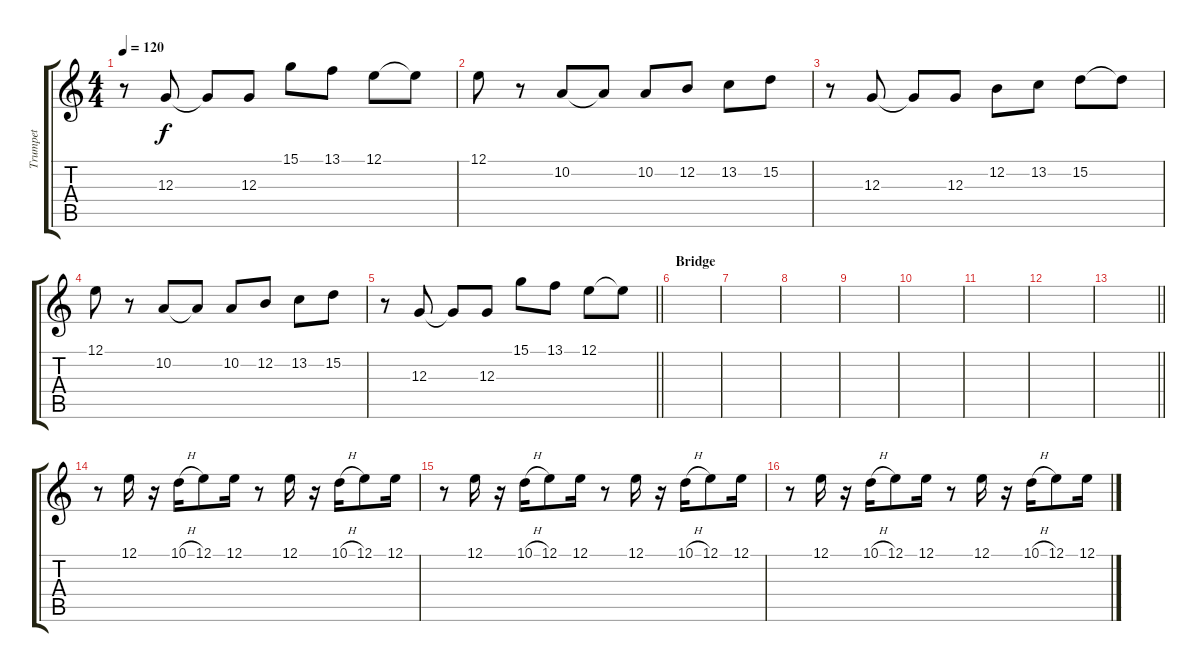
\track ("Trumpet" "Trumpet") {instrument trumpet}
\staff {score tabs}
\tuning (E4 B3 G3 D3 A2 E2) {hide}
\ts (4 4)
\tempo 120
\clef g2
\ks c
r.8{dy f} 12.3.8 12.3{t}.8 12.3.8 15.1.8 13.1.8 12.1.8 12.1{t}.8 |
12.1.8 r.8 10.2.8 10.2{t}.8 10.2.8 12.2.8 13.2.8 15.2.8 |
r.8 12.3.8 12.3{t}.8 12.3.8 12.2.8 13.2.8 15.2.8 15.2{t}.8 |
12.1.8 r.8 10.2.8 10.2{t}.8 10.2.8 12.2.8 13.2.8 15.2.8 |
\barLineRight lightlight
r.8 12.3.8 12.3{t}.8 12.3.8 15.1.8 13.1.8 12.1.8 12.1{t}.8 |
\section ("" "Bridge")
|
|
|
|
|
|
|
\barLineRight lightlight
|
\section ("" "")
r.8 12.1.16 r.16 10.1{h}.16 12.1.8 12.1.16 r.8 12.1.16 r.16 10.1{h}.16 12.1.8 12.1.16 |
r.8 12.1.16 r.16 10.1{h}.16 12.1.8 12.1.16 r.8 12.1.16 r.16 10.1{h}.16 12.1.8 12.1.16 |
r.8 12.1.16 r.16 10.1{h}.16 12.1.8 12.1.16 r.8 12.1.16 r.16 10.1{h}.16 12.1.8 12.1.16
